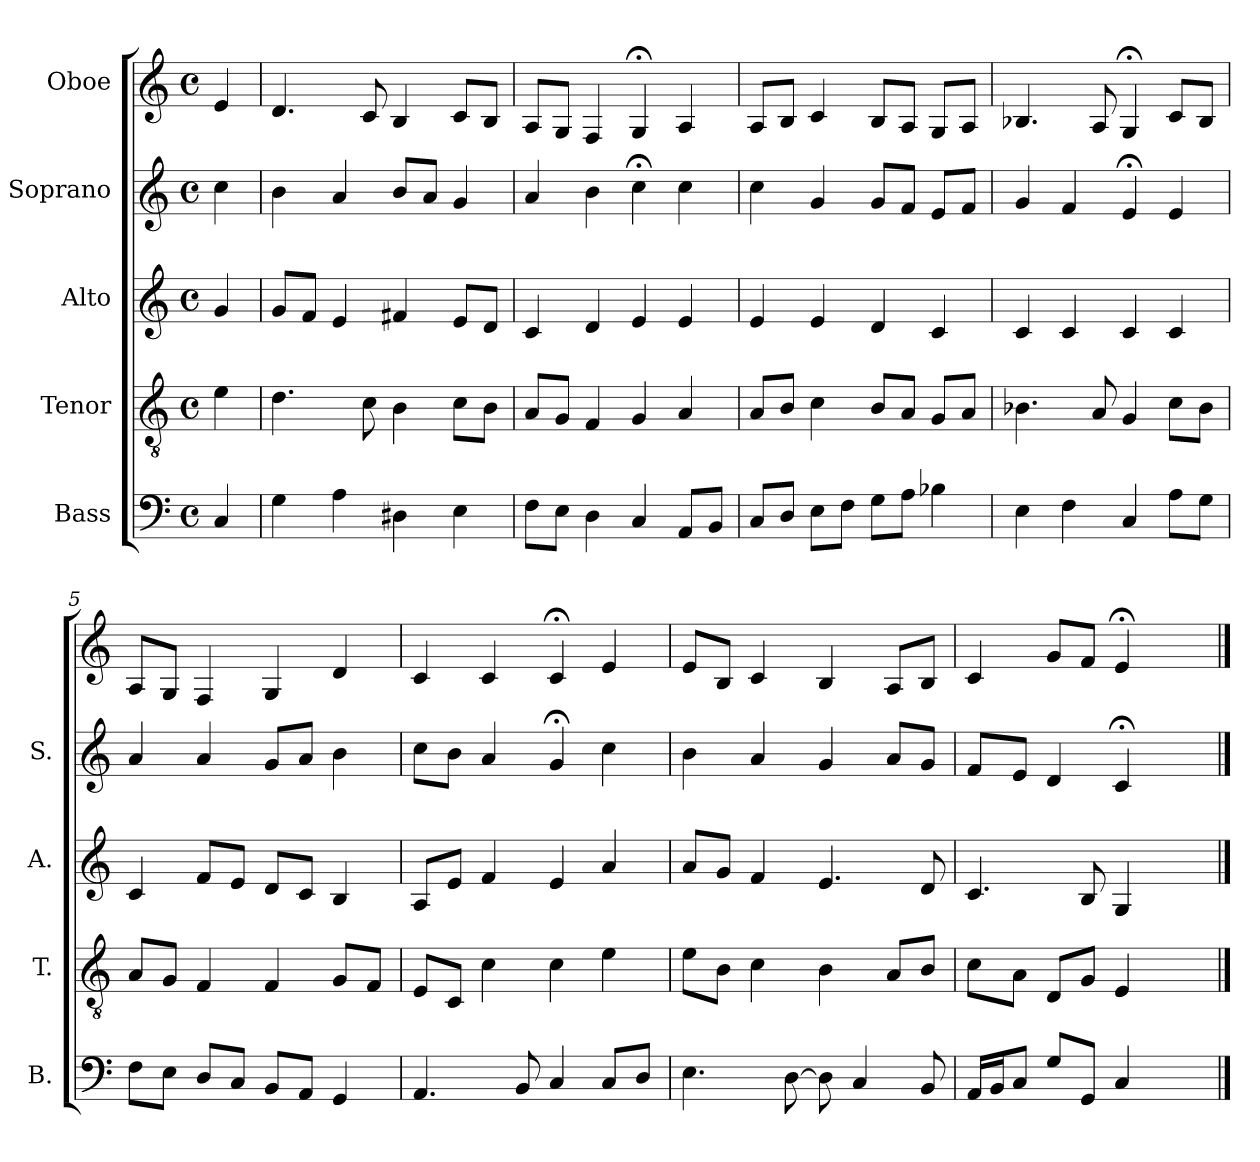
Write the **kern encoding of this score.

**kern	**kern	**kern	**kern	**kern
*part5	*part4	*part3	*part2	*part1
*staff5	*staff4	*staff3	*staff2	*staff1
*I"Bass	*I"Tenor	*I"Alto	*I"Soprano	*I"Oboe
*I'B.	*I'T.	*I'A.	*I'S.	*
*clefF4	*clefGv2	*clefG2	*clefG2	*clefG2
*k[]	*k[]	*k[]	*k[]	*k[]
*C:	*C:	*C:	*C:	*C:
*M4/4	*M4/4	*M4/4	*M4/4	*M4/4
*met(c)	*met(c)	*met(c)	*met(c)	*met(c)
=	=	=	=	=
4C/	4e\	4g/	4cc\	4e/
=1	=1	=1	=1	=1
4G\	4.d\	8g/L	4b\	4.d/
.	.	8f/J	.	.
4A\	.	4e/	4a/	.
.	8c\	.	.	8c/
4D#X\	4B\	4f#X/	8b/L	4B/
.	.	.	8a/J	.
4E\	8c\L	8e/L	4g/	8c/L
.	8B\J	8d/J	.	8B/J
=2	=2	=2	=2	=2
8F\L	8A/L	4c/	4a/	8A/L
8E\J	8G/J	.	.	8G/J
4D\	4F/	4d/	4b\	4F/
4C/	4G/	4e/	4cc;<\	4G;</
8AA/L	4A/	4e/	4cc\	4A/
8BB/J	.	.	.	.
=3	=3	=3	=3	=3
8C/L	8A/L	4e/	4cc\	8A/L
8D/J	8B/J	.	.	8B/J
8E\L	4c\	4e/	4g/	4c/
8F\J	.	.	.	.
8G\L	8B/L	4d/	8g/L	8B/L
8A\J	8A/J	.	8f/J	8A/J
4B-X\	8G/L	4c/	8e/L	8G/L
.	8A/J	.	8f/J	8A/J
=4	=4	=4	=4	=4
4E\	4.B-X\	4c/	4g/	4.B-X/
4F\	.	4c/	4f/	.
.	8A/	.	.	8A/
4C/	4G/	4c/	4e;</	4G;</
8A\L	8c\L	4c/	4e/	8c/L
8G\J	8B-\J	.	.	8B-/J
!!LO:LB:g=z
=5	=5	=5	=5	=5
8F\L	8A/L	4c/	4a/	8A/L
8E\J	8G/J	.	.	8G/J
8D/L	4F/	8f/L	4a/	4F/
8C/J	.	8e/J	.	.
8BB/L	4F/	8d/L	8g/L	4G/
8AA/J	.	8c/J	8a/J	.
4GG/	8G/L	4B/	4b\	4d/
.	8F/J	.	.	.
=6	=6	=6	=6	=6
4.AA/	8E/L	8A/L	8cc\L	4c/
.	8C/J	8e/J	8b\J	.
.	4c\	4f/	4a/	4c/
8BB/	.	.	.	.
4C/	4c\	4e/	4g;</	4c;</
8C/L	4e\	4a/	4cc\	4e/
8D/J	.	.	.	.
=7	=7	=7	=7	=7
4.E\	8e\L	8a/L	4b\	8e/L
.	8B\J	8g/J	.	8B/J
.	4c\	4f/	4a/	4c/
[8D\	.	.	.	.
8D\]	4B\	4.e/	4g/	4B/
4C/	.	.	.	.
.	8A/L	.	8a/L	8A/L
8BB/	8B/J	8d/	8g/J	8B/J
=8	=8	=8	=8	=8
16AA/LL	8c\L	4.c/	8f/L	4c/
16BB/J	.	.	.	.
8C/J	8A\J	.	8e/J	.
8G/L	8D/L	.	4d/	8g/L
8GG/J	8G/J	8B/	.	8f/J
4C/	4E/	4G/	4c;</	4e;</
4ryy	4ryy	4ryy	4ryy	4ryy
==	==	==	==	==
*-	*-	*-	*-	*-
